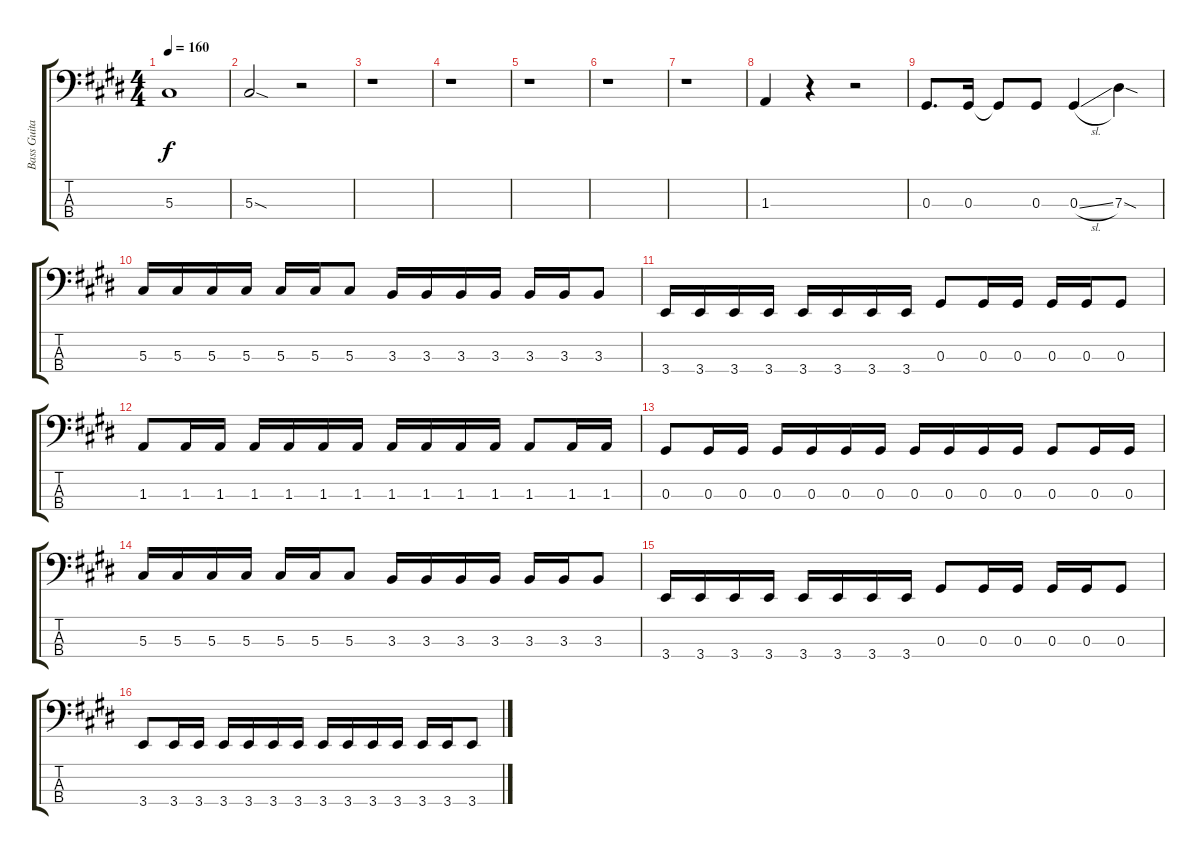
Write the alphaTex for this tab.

\track ("Bass Guitar" "Bass Guita") {instrument electricbasspick}
\staff {score tabs}
\tuning (Gb2 Db2 Ab1 Db1) {hide}
\ts (4 4)
\tempo 160
\clef f4
\ks e
5.3.1{dy f} |
5.3{sod}.2 r.2 |
r.1 |
r.1 |
r.1 |
r.1 |
r.1 |
1.3.4 r.4 r.2 |
0.3.8{d} 0.3.16 0.3{t}.8 0.3.8 0.3{sl}.4 7.3{sod}.4 |
5.3.16 5.3.16 5.3.16 5.3.16 5.3.16 5.3.16 5.3.8 3.3.16 3.3.16 3.3.16 3.3.16 3.3.16 3.3.16 3.3.8 |
3.4.16 3.4.16 3.4.16 3.4.16 3.4.16 3.4.16 3.4.16 3.4.16 0.3.8 0.3.16 0.3.16 0.3.16 0.3.16 0.3.8 |
1.3.8 1.3.16 1.3.16 1.3.16 1.3.16 1.3.16 1.3.16 1.3.16 1.3.16 1.3.16 1.3.16 1.3.8 1.3.16 1.3.16 |
0.3.8 0.3.16 0.3.16 0.3.16 0.3.16 0.3.16 0.3.16 0.3.16 0.3.16 0.3.16 0.3.16 0.3.8 0.3.16 0.3.16 |
5.3.16 5.3.16 5.3.16 5.3.16 5.3.16 5.3.16 5.3.8 3.3.16 3.3.16 3.3.16 3.3.16 3.3.16 3.3.16 3.3.8 |
3.4.16 3.4.16 3.4.16 3.4.16 3.4.16 3.4.16 3.4.16 3.4.16 0.3.8 0.3.16 0.3.16 0.3.16 0.3.16 0.3.8 |
3.4.8 3.4.16 3.4.16 3.4.16 3.4.16 3.4.16 3.4.16 3.4.16 3.4.16 3.4.16 3.4.16 3.4.16 3.4.16 3.4.8
